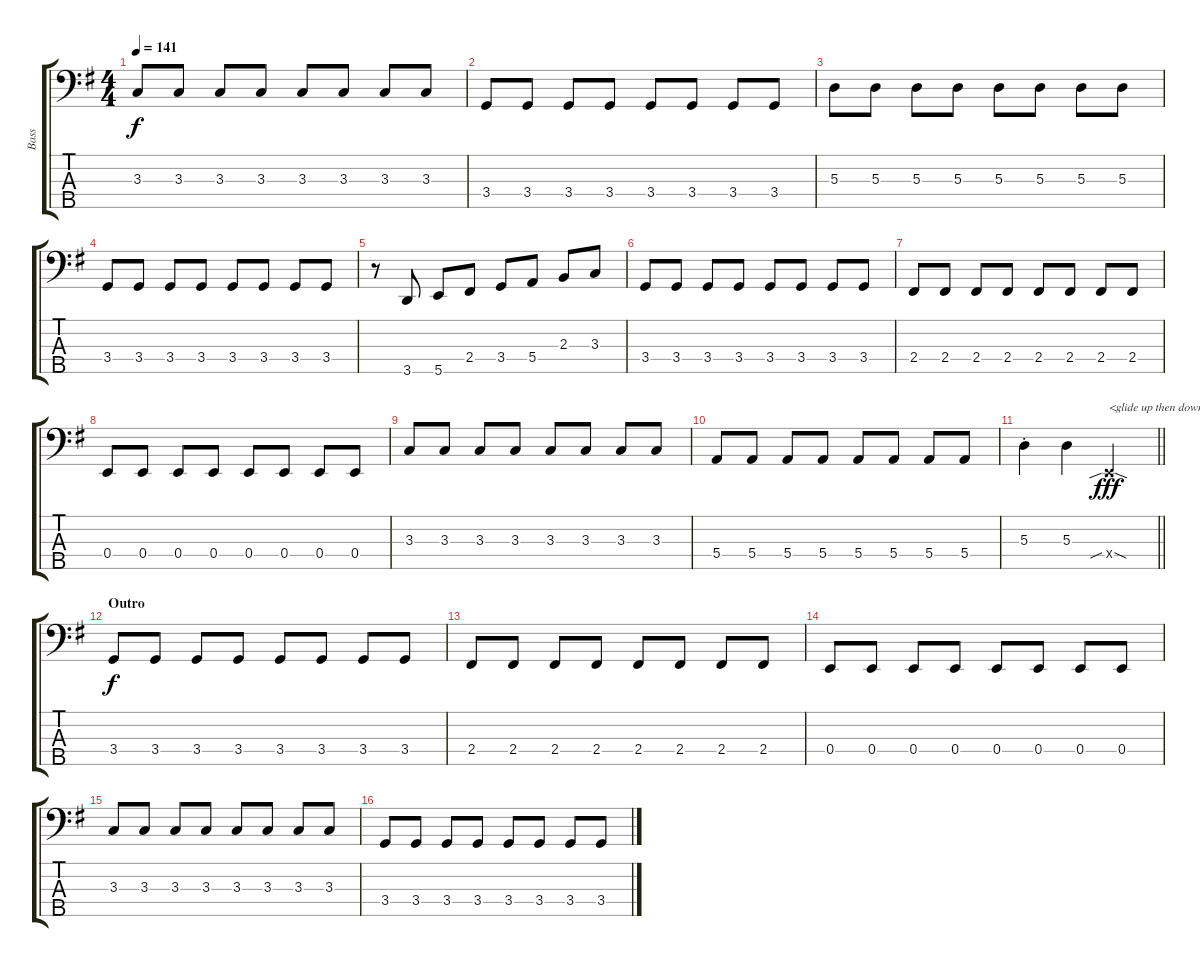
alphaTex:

\track ("Bass" "Bass") {instrument electricbassfinger}
\staff {score tabs}
\tuning (G2 D2 A1 E1 B0) {hide}
\ts (4 4)
\tempo 141
\clef f4
\ks g
3.3.8{dy f} 3.3.8 3.3.8 3.3.8 3.3.8 3.3.8 3.3.8 3.3.8 |
3.4.8 3.4.8 3.4.8 3.4.8 3.4.8 3.4.8 3.4.8 3.4.8 |
5.3.8 5.3.8 5.3.8 5.3.8 5.3.8 5.3.8 5.3.8 5.3.8 |
3.4.8 3.4.8 3.4.8 3.4.8 3.4.8 3.4.8 3.4.8 3.4.8 |
r.8 3.5.8 5.5.8 2.4.8 3.4.8 5.4.8 2.3.8 3.3.8 |
3.4.8 3.4.8 3.4.8 3.4.8 3.4.8 3.4.8 3.4.8 3.4.8 |
2.4.8 2.4.8 2.4.8 2.4.8 2.4.8 2.4.8 2.4.8 2.4.8 |
0.4.8 0.4.8 0.4.8 0.4.8 0.4.8 0.4.8 0.4.8 0.4.8 |
3.3.8 3.3.8 3.3.8 3.3.8 3.3.8 3.3.8 3.3.8 3.3.8 |
5.4.8 5.4.8 5.4.8 5.4.8 5.4.8 5.4.8 5.4.8 5.4.8 |
\barLineRight lightlight
5.3{st}.4 5.3.4 0.4{sib sod x}.2{txt "<glide up then down>" dy fff} |
\section ("" "Outro")
3.4.8{dy f} 3.4.8 3.4.8 3.4.8 3.4.8 3.4.8 3.4.8 3.4.8 |
2.4.8 2.4.8 2.4.8 2.4.8 2.4.8 2.4.8 2.4.8 2.4.8 |
0.4.8 0.4.8 0.4.8 0.4.8 0.4.8 0.4.8 0.4.8 0.4.8 |
3.3.8 3.3.8 3.3.8 3.3.8 3.3.8 3.3.8 3.3.8 3.3.8 |
3.4.8 3.4.8 3.4.8 3.4.8 3.4.8 3.4.8 3.4.8 3.4.8
